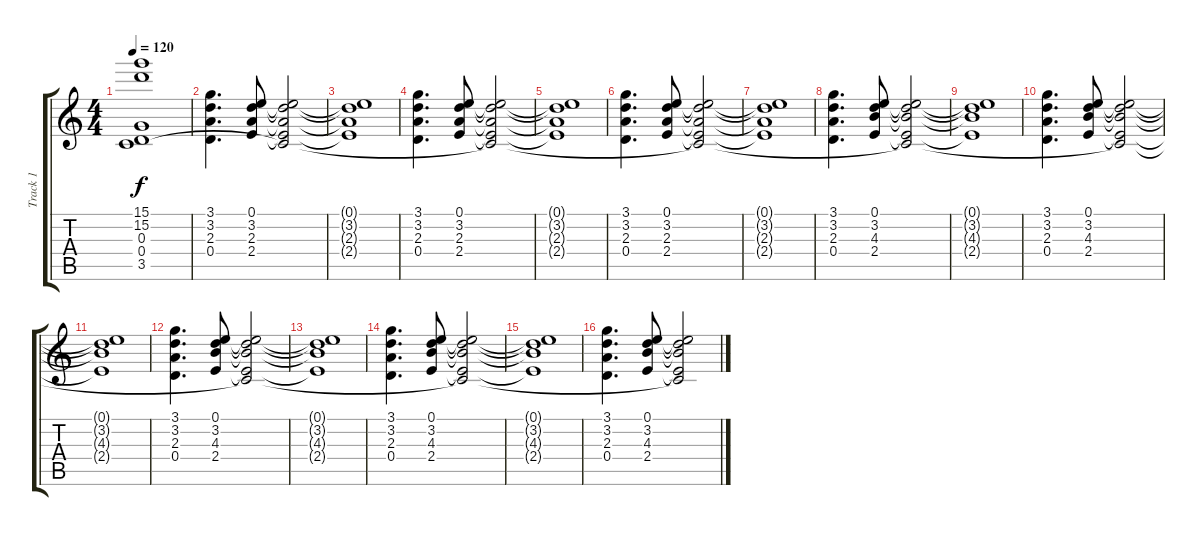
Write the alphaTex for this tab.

\track ("Track 1" "Track 1") {instrument acousticguitarnylon}
\staff {score tabs}
\tuning (E4 B3 G3 D3 A2 E2) {hide}
\ts (4 4)
\tempo 120
\clef g2
\ks c
(15.1{t} 15.2{t} 0.3{t} 0.4{t} 3.5{t}).1{dy f} |
(3.1 3.2 2.3 0.4).4{d} (0.1 3.2 2.3 2.4).8 (0.1{t} 3.2{t} 2.3{t} 2.4{t} 3.5{t}).2 |
(0.1{t} 3.2{t} 2.3{t} 2.4{t}).1 |
(3.1 3.2 2.3 0.4).4{d} (0.1 3.2 2.3 2.4).8 (0.1{t} 3.2{t} 2.3{t} 2.4{t} 3.5{t}).2 |
(0.1{t} 3.2{t} 2.3{t} 2.4{t}).1 |
(3.1 3.2 2.3 0.4).4{d} (0.1 3.2 2.3 2.4).8 (0.1{t} 3.2{t} 2.3{t} 2.4{t} 3.5{t}).2 |
(0.1{t} 3.2{t} 2.3{t} 2.4{t}).1 |
(3.1 3.2 2.3 0.4).4{d} (0.1 3.2 4.3 2.4).8 (0.1{t} 3.2{t} 4.3{t} 2.4{t} 3.5{t}).2 |
(0.1{t} 3.2{t} 4.3{t} 2.4{t}).1 |
(3.1 3.2 2.3 0.4).4{d} (0.1 3.2 4.3 2.4).8 (0.1{t} 3.2{t} 4.3{t} 2.4{t} 3.5{t}).2 |
(0.1{t} 3.2{t} 4.3{t} 2.4{t}).1 |
(3.1 3.2 2.3 0.4).4{d} (0.1 3.2 4.3 2.4).8 (0.1{t} 3.2{t} 4.3{t} 2.4{t} 3.5{t}).2 |
(0.1{t} 3.2{t} 4.3{t} 2.4{t}).1 |
(3.1 3.2 2.3 0.4).4{d} (0.1 3.2 4.3 2.4).8 (0.1{t} 3.2{t} 4.3{t} 2.4{t} 3.5{t}).2 |
(0.1{t} 3.2{t} 4.3{t} 2.4{t}).1 |
(3.1 3.2 2.3 0.4).4{d} (0.1 3.2 4.3 2.4).8 (0.1{t} 3.2{t} 4.3{t} 2.4{t} 3.5{t}).2
